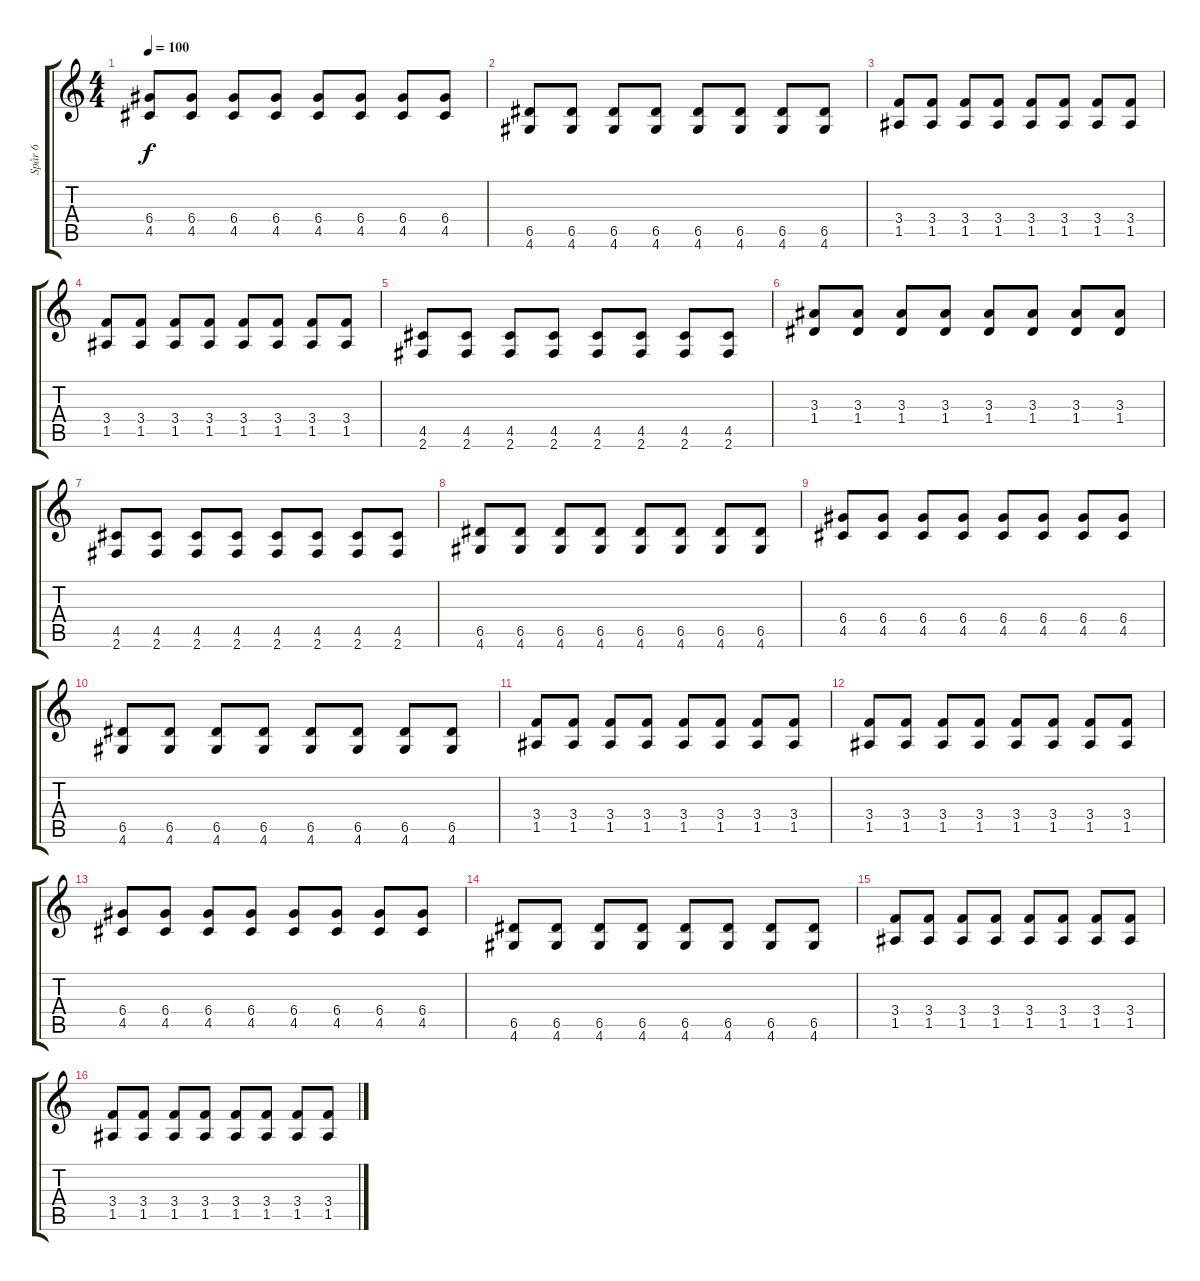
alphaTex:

\track ("Spår 6" "Spår 6") {instrument acousticguitarsteel}
\staff {score tabs}
\tuning (E4 B3 G3 D3 A2 E2) {hide}
\ts (4 4)
\tempo 100
\clef g2
\ks c
(6.4 4.5).8{dy f} (6.4 4.5).8 (6.4 4.5).8 (6.4 4.5).8 (6.4 4.5).8 (6.4 4.5).8 (6.4 4.5).8 (6.4 4.5).8 |
(6.5 4.6).8 (6.5 4.6).8 (6.5 4.6).8 (6.5 4.6).8 (6.5 4.6).8 (6.5 4.6).8 (6.5 4.6).8 (6.5 4.6).8 |
(3.4 1.5).8 (3.4 1.5).8 (3.4 1.5).8 (3.4 1.5).8 (3.4 1.5).8 (3.4 1.5).8 (3.4 1.5).8 (3.4 1.5).8 |
(3.4 1.5).8 (3.4 1.5).8 (3.4 1.5).8 (3.4 1.5).8 (3.4 1.5).8 (3.4 1.5).8 (3.4 1.5).8 (3.4 1.5).8 |
(4.5 2.6).8 (4.5 2.6).8 (4.5 2.6).8 (4.5 2.6).8 (4.5 2.6).8 (4.5 2.6).8 (4.5 2.6).8 (4.5 2.6).8 |
(3.3 1.4).8 (3.3 1.4).8 (3.3 1.4).8 (3.3 1.4).8 (3.3 1.4).8 (3.3 1.4).8 (3.3 1.4).8 (3.3 1.4).8 |
(4.5 2.6).8 (4.5 2.6).8 (4.5 2.6).8 (4.5 2.6).8 (4.5 2.6).8 (4.5 2.6).8 (4.5 2.6).8 (4.5 2.6).8 |
(6.5 4.6).8 (6.5 4.6).8 (6.5 4.6).8 (6.5 4.6).8 (6.5 4.6).8 (6.5 4.6).8 (6.5 4.6).8 (6.5 4.6).8 |
(6.4 4.5).8 (6.4 4.5).8 (6.4 4.5).8 (6.4 4.5).8 (6.4 4.5).8 (6.4 4.5).8 (6.4 4.5).8 (6.4 4.5).8 |
(6.5 4.6).8 (6.5 4.6).8 (6.5 4.6).8 (6.5 4.6).8 (6.5 4.6).8 (6.5 4.6).8 (6.5 4.6).8 (6.5 4.6).8 |
(3.4 1.5).8 (3.4 1.5).8 (3.4 1.5).8 (3.4 1.5).8 (3.4 1.5).8 (3.4 1.5).8 (3.4 1.5).8 (3.4 1.5).8 |
(3.4 1.5).8 (3.4 1.5).8 (3.4 1.5).8 (3.4 1.5).8 (3.4 1.5).8 (3.4 1.5).8 (3.4 1.5).8 (3.4 1.5).8 |
(6.4 4.5).8 (6.4 4.5).8 (6.4 4.5).8 (6.4 4.5).8 (6.4 4.5).8 (6.4 4.5).8 (6.4 4.5).8 (6.4 4.5).8 |
(6.5 4.6).8 (6.5 4.6).8 (6.5 4.6).8 (6.5 4.6).8 (6.5 4.6).8 (6.5 4.6).8 (6.5 4.6).8 (6.5 4.6).8 |
(3.4 1.5).8 (3.4 1.5).8 (3.4 1.5).8 (3.4 1.5).8 (3.4 1.5).8 (3.4 1.5).8 (3.4 1.5).8 (3.4 1.5).8 |
(3.4 1.5).8 (3.4 1.5).8 (3.4 1.5).8 (3.4 1.5).8 (3.4 1.5).8 (3.4 1.5).8 (3.4 1.5).8 (3.4 1.5).8
